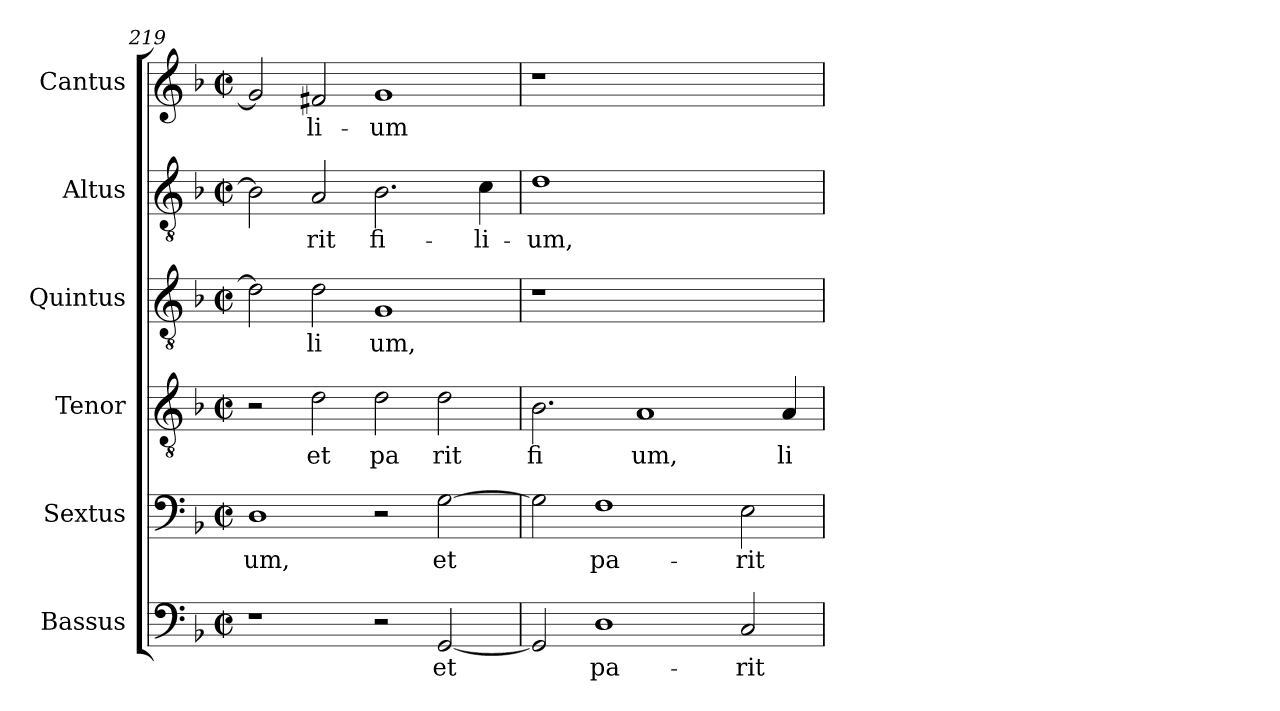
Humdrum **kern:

**kern	**text	**kern	**text	**kern	**text	**kern	**text	**kern	**text	**kern	**text
*part6	*part6	*part5	*part5	*part4	*part4	*part3	*part3	*part2	*part2	*part1	*part1
*staff6	*staff6	*staff5	*staff5	*staff4	*staff4	*staff3	*staff3	*staff2	*staff2	*staff1	*staff1
*I"Bassus	*	*I"Sextus	*	*I"Tenor	*	*I"Quintus	*	*I"Altus	*	*I"Cantus	*
*clefF4	*	*clefF4	*	*clefGv2	*	*clefGv2	*	*clefGv2	*	*clefG2	*
*k[b-]	*	*k[b-]	*	*k[b-]	*	*k[b-]	*	*k[b-]	*	*k[b-]	*
*F:	*	*F:	*	*F:	*	*F:	*	*F:	*	*F:	*
*M2/2	*	*M2/2	*	*M2/2	*	*M2/2	*	*M2/2	*	*M2/2	*
*met(c|)	*	*met(c|)	*	*met(c|)	*	*met(c|)	*	*met(c|)	*	*met(c|)	*
=219	=219	=219	=219	=219	=219	=219	=219	=219	=219	=219	=219
!	!	!	!LO:LY:b:cj	!	!	!	!	!	!	!	!
1r	.	1D	-um,	2r	.	2d\]	.	2B-\]	.	2g/]	.
!	!	!	!	!	!LO:LY:b:cj	!	!LO:LY:b:cj	!	!LO:LY:b:cj	!	!LO:LY:b:cj
.	.	.	.	2d\	et	2d\	li	2A/	-rit	2f#/	-li-
!	!	!	!	!	!LO:LY:b:cj	!	!LO:LY:b:cj	!	!LO:LY:b:cj	!	!LO:LY:b:cj
2r	.	2r	.	2d\	pa	1G	um,	2.B-\	fi-	1g	-um
!	!LO:LY:b:cj	!	!LO:LY:b:cj	!	!LO:LY:b:cj	!	!	!	!	!	!
[<2GG/	et	[>2G\	et	2d\	rit	.	.	.	.	.	.
!	!	!	!	!	!	!	!	!	!LO:LY:b:cj	!	!
.	.	.	.	.	.	.	.	4c\	-li-	.	.
=220	=220	=220	=220	=220	=220	=220	=220	=220	=220	=220	=220
!	!	!	!	!	!LO:LY:b:cj	!	!	!	!LO:LY:b:cj	!	!
2GG/]	.	2G\]	.	2.B-\	fi	1r	.	1d	-um,	1r	.
!	!LO:LY:b:cj	!	!LO:LY:b:cj	!	!	!	!	!	!	!	!
1D	pa-	1F	pa-	.	.	.	.	.	.	.	.
!	!	!	!	!	!LO:LY:b:cj	!	!	!	!	!	!
.	.	.	.	1A	um,	.	.	.	.	.	.
.	.	.	.	.	.	1ryy	.	1ryy	.	1ryy	.
!	!LO:LY:b:cj	!	!LO:LY:b:cj	!	!	!	!	!	!	!	!
2C/	-rit	2E\	-rit	.	.	.	.	.	.	.	.
!	!	!	!	!	!LO:LY:b:cj	!	!	!	!	!	!
.	.	.	.	4A/	li	.	.	.	.	.	.
=	=	=	=	=	=	=	=	=	=	=	=
*-	*-	*-	*-	*-	*-	*-	*-	*-	*-	*-	*-
